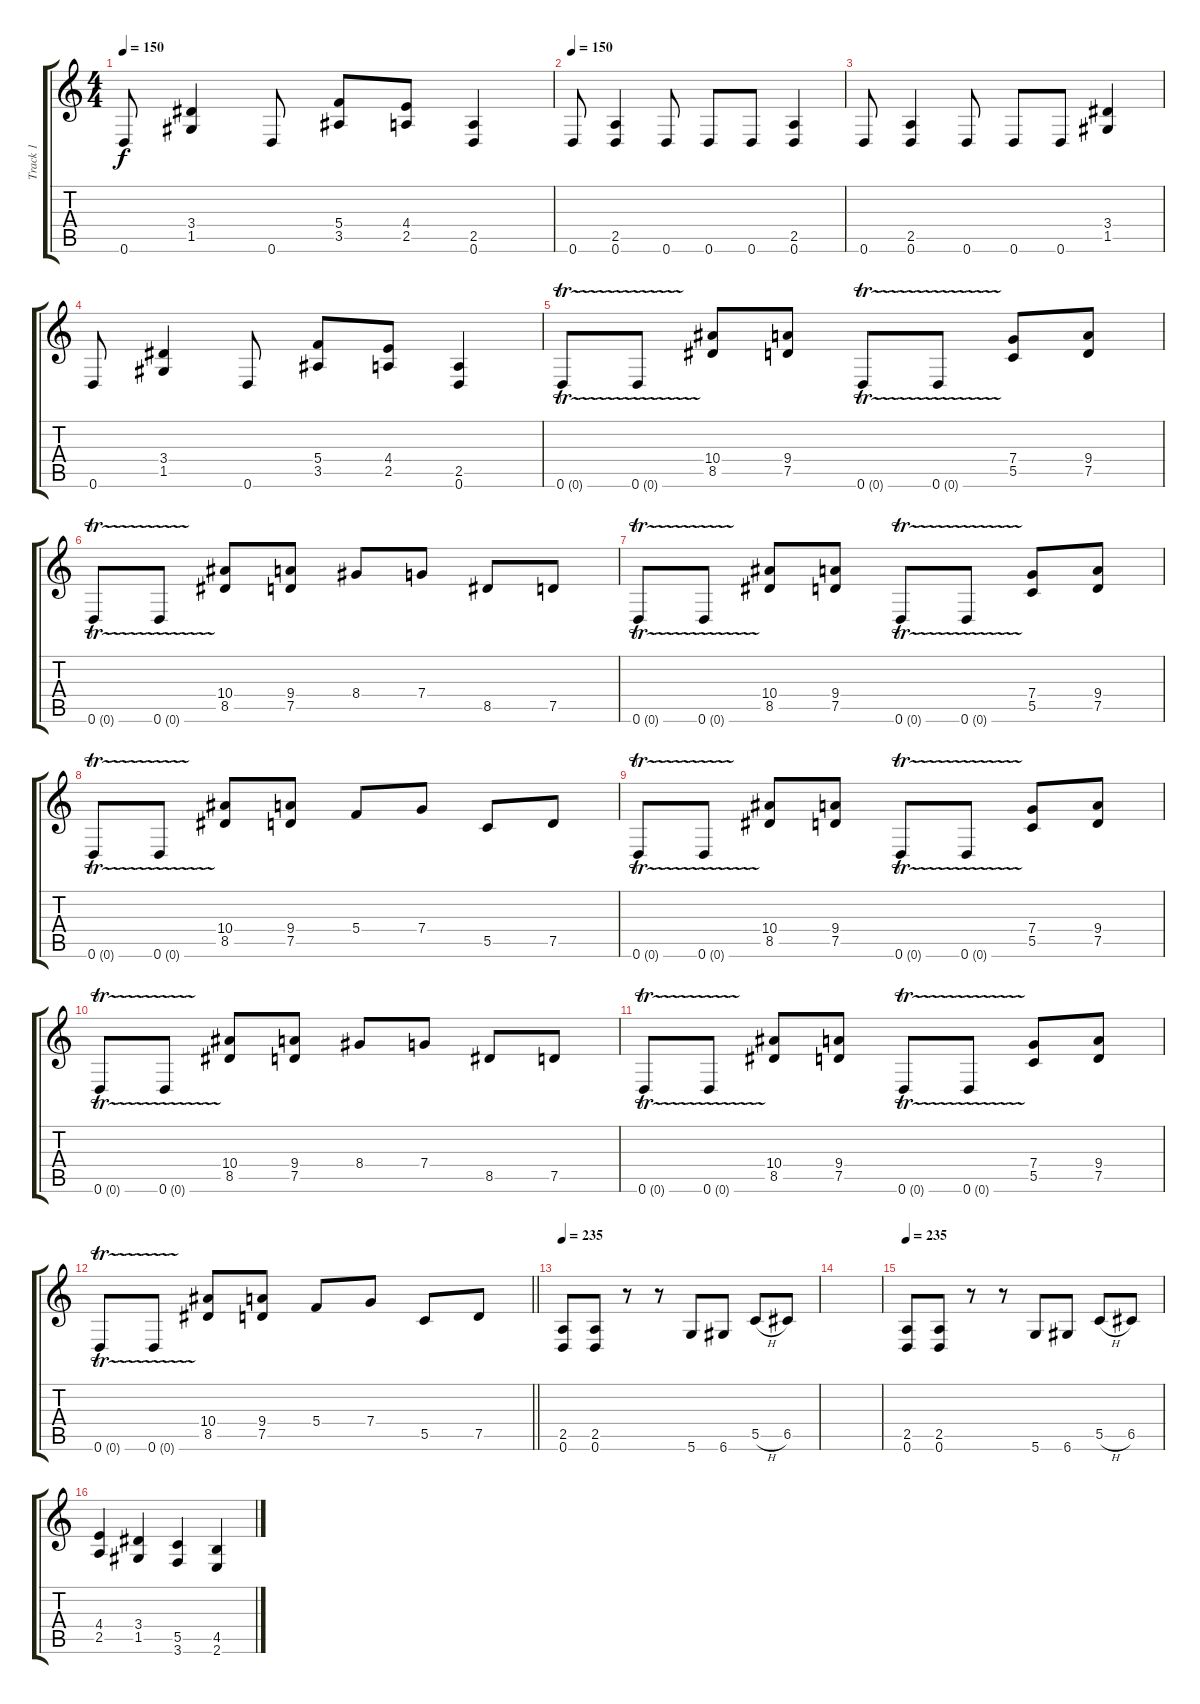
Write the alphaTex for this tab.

\track ("Track 1" "Track 1") {mute instrument distortionguitar}
\staff {score tabs}
\tuning (D4 A3 F3 C3 G2 D2) {hide}
\ts (4 4)
\tempo 150
\clef g2
\ks c
0.6.8{dy f} (3.4 1.5).4 0.6.8 (5.4 3.5).8 (4.4 2.5).8 (2.5 0.6).4 |
\tempo 150
0.6.8 (2.5 0.6).4 0.6.8 0.6.8 0.6.8 (2.5 0.6).4 |
0.6.8 (2.5 0.6).4 0.6.8 0.6.8 0.6.8 (3.4 1.5).4 |
0.6.8 (3.4 1.5).4 0.6.8 (5.4 3.5).8 (4.4 2.5).8 (2.5 0.6).4 |
0.6{tr (0 16)}.8 0.6{tr (0 16)}.8 (10.4 8.5).8 (9.4 7.5).8 0.6{tr (0 16)}.8 0.6{tr (0 16)}.8 (7.4 5.5).8 (9.4 7.5).8 |
0.6{tr (0 16)}.8 0.6{tr (0 16)}.8 (10.4 8.5).8 (9.4 7.5).8 8.4.8 7.4.8 8.5.8 7.5.8 |
0.6{tr (0 16)}.8 0.6{tr (0 16)}.8 (10.4 8.5).8 (9.4 7.5).8 0.6{tr (0 16)}.8 0.6{tr (0 16)}.8 (7.4 5.5).8 (9.4 7.5).8 |
0.6{tr (0 16)}.8 0.6{tr (0 16)}.8 (10.4 8.5).8 (9.4 7.5).8 5.4.8 7.4.8 5.5.8 7.5.8 |
0.6{tr (0 16)}.8 0.6{tr (0 16)}.8 (10.4 8.5).8 (9.4 7.5).8 0.6{tr (0 16)}.8 0.6{tr (0 16)}.8 (7.4 5.5).8 (9.4 7.5).8 |
0.6{tr (0 16)}.8 0.6{tr (0 16)}.8 (10.4 8.5).8 (9.4 7.5).8 8.4.8 7.4.8 8.5.8 7.5.8 |
0.6{tr (0 16)}.8 0.6{tr (0 16)}.8 (10.4 8.5).8 (9.4 7.5).8 0.6{tr (0 16)}.8 0.6{tr (0 16)}.8 (7.4 5.5).8 (9.4 7.5).8 |
\barLineRight lightlight
0.6{tr (0 16)}.8 0.6{tr (0 16)}.8 (10.4 8.5).8 (9.4 7.5).8 5.4.8 7.4.8 5.5.8 7.5.8 |
\tempo 235
(2.5 0.6).8 (2.5 0.6).8 r.8 r.8 5.6.8 6.6.8 5.5{h}.8 6.5.8 |
|
\tempo 235
(2.5 0.6).8 (2.5 0.6).8 r.8 r.8 5.6.8 6.6.8 5.5{h}.8 6.5.8 |
(4.4 2.5).4 (3.4 1.5).4 (5.5 3.6).4 (4.5 2.6).4
